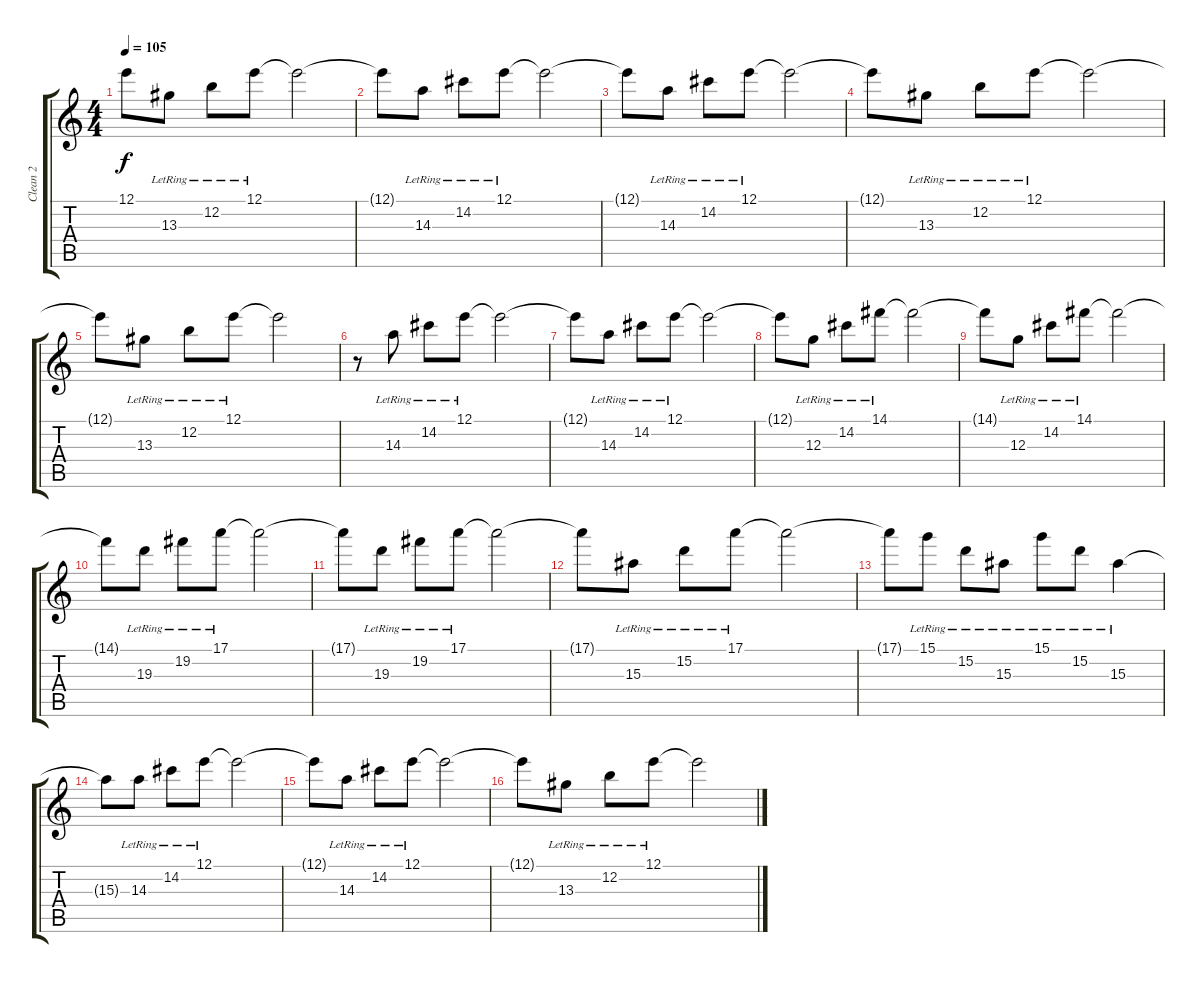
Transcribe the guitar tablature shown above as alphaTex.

\track ("Clean 2" "Clean 2") {instrument acousticguitarnylon}
\staff {score tabs}
\tuning (E4 B3 G3 D3 A2 E2) {hide}
\ts (4 4)
\tempo 105
\clef g2
\ks c
12.1{t}.8{dy f} 13.3{lr}.8 12.2{lr}.8 12.1{lr}.8 12.1{t}.2 |
12.1{t}.8 14.3{lr}.8 14.2{lr}.8 12.1{lr}.8 12.1{t}.2 |
12.1{t}.8 14.3{lr}.8 14.2{lr}.8 12.1{lr}.8 12.1{t}.2 |
12.1{t}.8 13.3{lr}.8 12.2{lr}.8 12.1{lr}.8 12.1{t}.2 |
12.1{t}.8 13.3{lr}.8 12.2{lr}.8 12.1{lr}.8 12.1{t}.2 |
r.8 14.3{lr}.8 14.2{lr}.8 12.1{lr}.8 12.1{t}.2 |
12.1{t}.8 14.3{lr}.8 14.2{lr}.8 12.1{lr}.8 12.1{t}.2 |
12.1{t}.8 12.3{lr}.8 14.2{lr}.8 14.1{lr}.8 14.1{t}.2 |
14.1{t}.8 12.3{lr}.8 14.2{lr}.8 14.1{lr}.8 14.1{t}.2 |
14.1{t}.8 19.3{lr}.8 19.2{lr}.8 17.1{lr}.8 17.1{t}.2 |
17.1{t}.8 19.3{lr}.8 19.2{lr}.8 17.1{lr}.8 17.1{t}.2 |
17.1{t}.8 15.3{lr}.8 15.2{lr}.8 17.1{lr}.8 17.1{t}.2 |
17.1{t}.8 15.1{lr}.8 15.2{lr}.8 15.3{lr}.8 15.1{lr}.8 15.2{lr}.8 15.3{lr}.4 |
15.3{t}.8 14.3{lr}.8 14.2{lr}.8 12.1{lr}.8 12.1{t}.2 |
12.1{t}.8 14.3{lr}.8 14.2{lr}.8 12.1{lr}.8 12.1{t}.2 |
12.1{t}.8 13.3{lr}.8 12.2{lr}.8 12.1{lr}.8 12.1{t}.2
